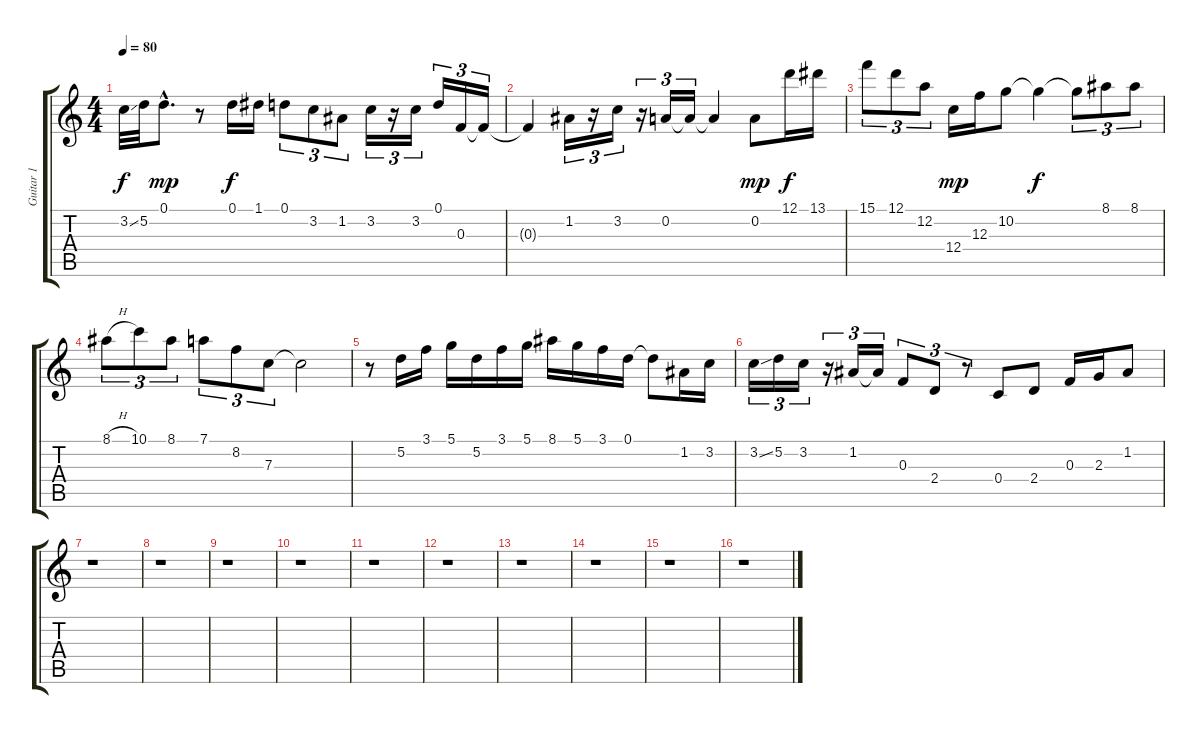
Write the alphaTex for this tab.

\track ("Guitar 1" "Guitar 1") {instrument acousticguitarsteel}
\staff {score tabs}
\tuning (D4 A3 F3 C3 G2 D2) {hide}
\ts (4 4)
\tempo 80
\clef g2
\ks c
3.2{ss}.32{dy f} 5.2.32 0.1{hac}.8{d dy mp} r.8 0.1.16{dy f} 1.1.16 0.1.8{tu (3 2)} 3.2.8{tu (3 2)} 1.2.8{tu (3 2)} 3.2.16{tu (3 2)} r.16{tu (3 2)} 3.2.16{tu (3 2)} 0.1.16{tu (3 2)} 0.3.16{tu (3 2)} 0.3{t}.16{tu (3 2)} |
0.3{t}.4 1.2.16{tu (3 2)} r.16{tu (3 2)} 3.2.16{tu (3 2)} r.16{tu (3 2)} 0.2.16{tu (3 2)} 0.2{t}.16{tu (3 2)} 0.2{t}.4 0.2.8{dy mp} 12.1.16{dy f} 13.1.16 |
15.1.8{tu (3 2)} 12.1.8{tu (3 2)} 12.2.8{tu (3 2)} 12.4.16{dy mp} 12.3.16 10.2.8 10.2{t}.4{dy f} 10.2{t}.8{tu (3 2)} 8.1.8{tu (3 2)} 8.1.8{tu (3 2)} |
8.1{h}.8{tu (3 2)} 10.1.8{tu (3 2)} 8.1.8{tu (3 2)} 7.1.8{tu (3 2)} 8.2.8{tu (3 2)} 7.3.8{tu (3 2)} 7.3{t}.2 |
r.8 5.2.16 3.1.16 5.1.16 5.2.16 3.1.16 5.1.16 8.1.16 5.1.16 3.1.16 0.1.16 0.1{t}.8 1.2.16 3.2.16 |
3.2{ss}.16{tu (3 2)} 5.2.16{tu (3 2)} 3.2.16{tu (3 2)} r.16{tu (3 2)} 1.2.16{tu (3 2)} 1.2{t}.16{tu (3 2)} 0.3.8{tu (3 2)} 2.4.8{tu (3 2)} r.8{tu (3 2)} 0.4.8 2.4.8 0.3.16 2.3.16 1.2.8 |
r.1 |
r.1 |
r.1 |
r.1 |
r.1 |
r.1 |
r.1 |
r.1 |
r.1 |
r.1
